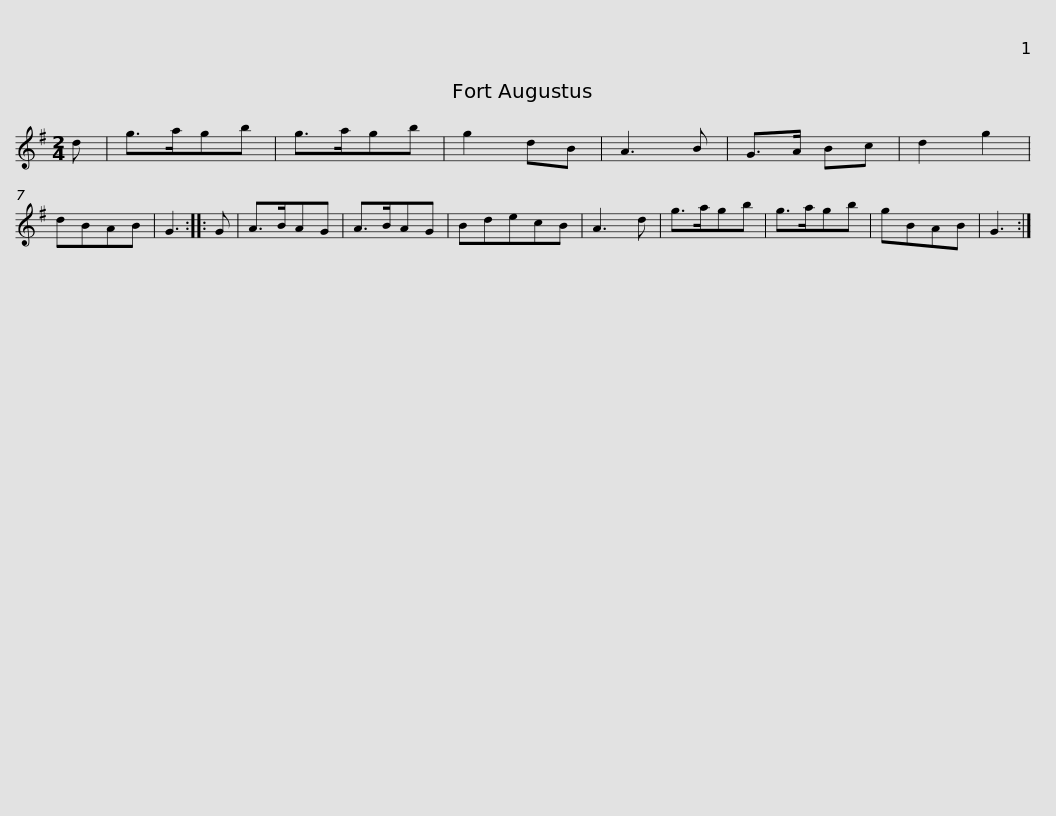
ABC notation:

X:1
L:1/8
M:2/4
I:linebreak $
K:G
V:1 treble
V:1
 d | g>agb | g>agb | g2 dB | A3 B | %5
 G>A Bc | d2 g2 | dBAB | G3 :: G | %10
 A>BAG | A>BAG |$ BdecB | A3 d | g>agb | %15
 g>agb | gBAB | G3 :| %18
